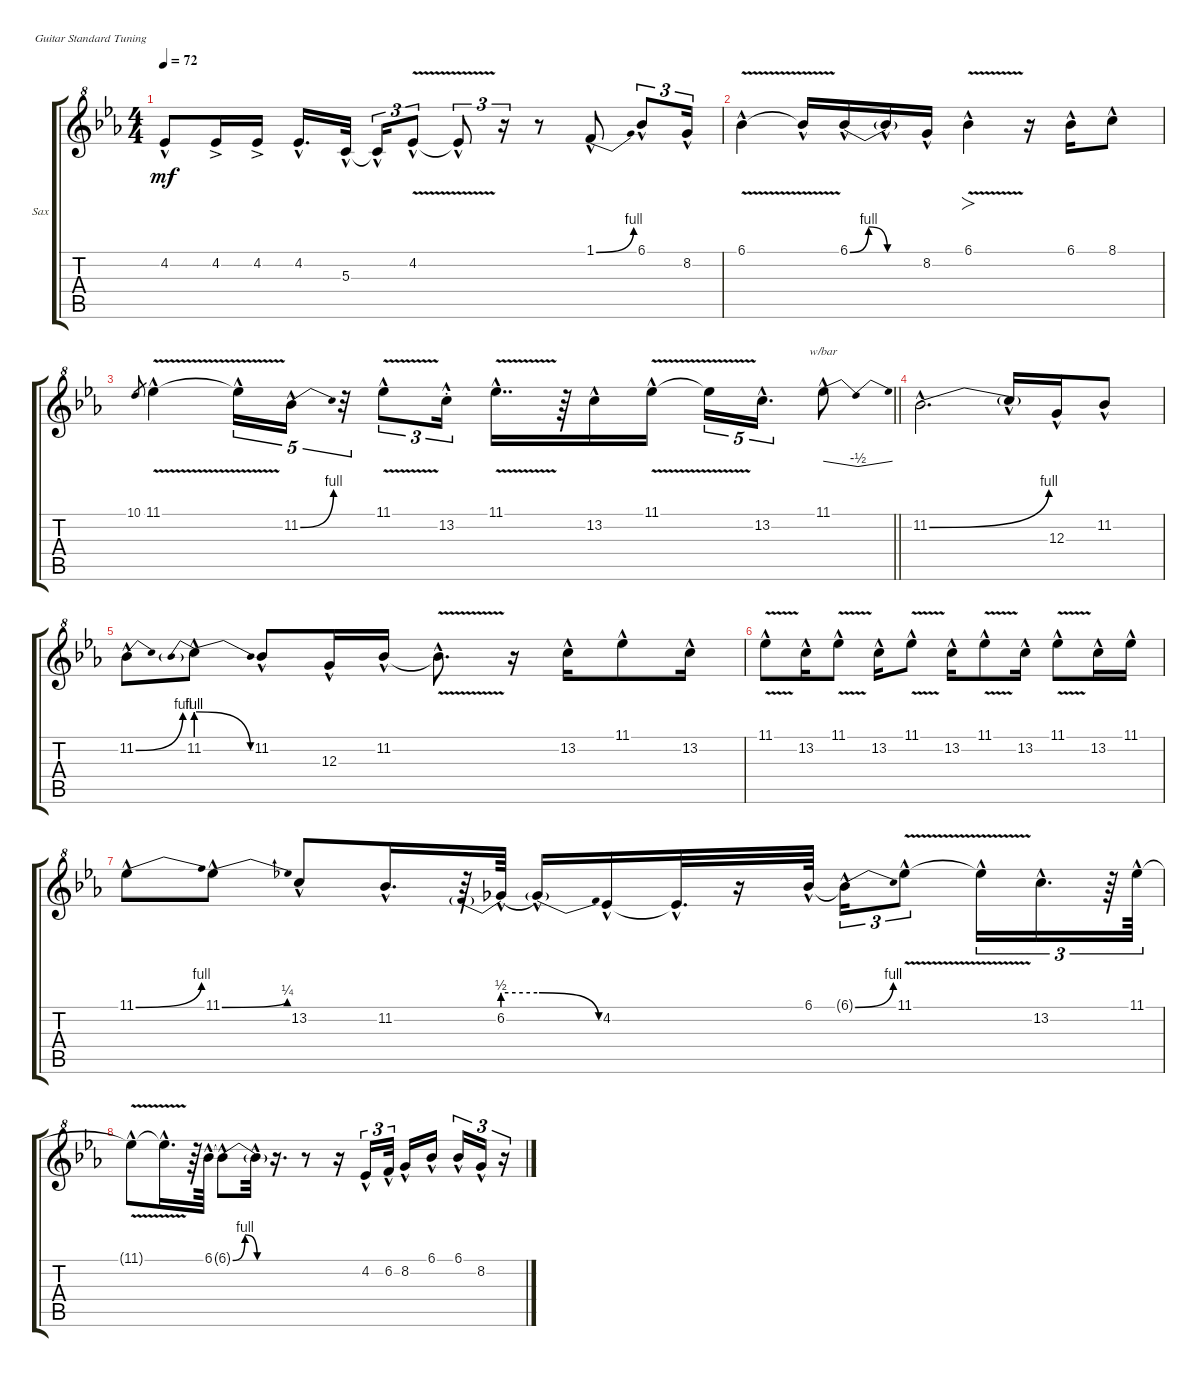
\defaultSystemsLayout 4
\bracketExtendMode groupsimilarinstruments
\firstSystemTrackNameOrientation horizontal
\otherSystemsTrackNameOrientation horizontal
\track ("Saxophone" "Sax") {instrument electricguitarclean}
\staff {score tabs}
\tuning (E4 B3 G3 D3 A2 E2)
\ts (4 4)
\tempo 72
\clef g2
\ottava 8va
\ks eb
4.2{be (hold 0 0 60 0) hac t}.8{dy mf} 4.2{ac}.16 4.2{ac}.16 4.2{hac}.16{d} 5.3{hac}.32 5.3{hac t}.16{tu (3 2)} 4.2{v hac}.8{tu (3 2)} 4.2{v hac t}.8{tu (3 2)} r.16{tu (3 2)} r.8 1.1{be (bend 0 0 15 4) hac}.8 6.1{hac}.8{tu (3 2)} 8.2{hac}.16{tu (3 2)} |
6.1{v hac}.4 6.1{hac t}.16 6.1{be (bendrelease 0 0 5.3999999999999995 4 35.4 4 46.8 0) hac}.16 6.1{be (hold 0 0 60 0) hac t}.16 8.2{hac}.16 6.1{v hac}.4{fo} r.16 6.1{hac}.16 8.1{hac}.8 |
\barLineRight lightlight
10.1.8{gr} 11.1{v hac}.4 11.1{v hac t}.16{tu (5 4)} 11.2{be (bend 21 0 28.2 4) hac}.16{tu (5 4)} r.32{tu (5 4)} 11.1{v hac}.8{tu (3 2)} 13.2{hac st}.16{tu (3 2)} 11.1{v hac}.16{dd} r.64 13.2{hac}.16 11.1{v hac}.16 11.1{v t}.16{tu (5 4)} 13.2{hac}.16{d tu (5 4)} 11.1{hac}.8{tbe (dip default 13.2 0 16.2 -2 18.599999999999998 -2 21.599999999999998 0)} |
11.2{be (bend 0 0 2.4 4) hac}.2{d} 11.2{hac t}.16 12.3{hac}.16 11.2{hac}.8 |
11.2{be (bend 0 0 15 4) hac}.8 11.2{be (prebendrelease 0 4 3 0) hac}.8 11.2{hac}.8 12.3{hac}.16 11.2{hac}.16 11.2{v hac t}.8{d} r.16 13.2{hac}.16 11.1{hac}.8 13.2{hac}.16 |
11.1{v hac}.8 13.2{hac}.16 11.1{v hac}.8 13.2{hac}.16 11.1{v hac}.8 13.2{hac}.16 11.1{v hac}.8 13.2{hac}.16 11.1{v hac}.8 13.2{hac}.16 11.1{hac}.16 |
11.1{be (bend 0 0 12 4) hac}.8 11.1{be (bend 0 0 59.4 1) hac}.8 13.2{hac}.8 11.2{hac}.16{d} r.64 6.2{be (prebend 0 2 60 2) hac}.64 6.2{be (release 9.6 2 13.799999999999999 0) hac t}.16 4.2{hac}.16 4.2{hac t}.32{d} r.16 6.1{hac}.64 6.1{be (bend 0.6 0 9 4) hac t}.16{tu (3 2)} 11.1{v hac}.8{tu (3 2)} 11.1{v hac t}.16{tu (3 2)} 13.2{hac}.16{d tu (3 2)} r.64{tu (3 2)} 11.1{hac}.64{tu (3 2)} |
11.1{v hac t}.8 11.1{v hac t}.16{d} r.64 6.1{hac}.64 6.1{be (bendrelease 0 0 4.2 4 48 4 57 0) hac t}.8 6.1{be (hold 0 0 60 0) hac t}.32 r.16{d} r.8 r.16 4.2{hac}.16{tu (3 2)} 6.2{hac}.32{tu (3 2)} 8.2{hac}.16 6.1{hac}.16 6.1{hac}.16{tu (3 2)} 8.2{hac}.16{tu (3 2)} r.16{tu (3 2)}
